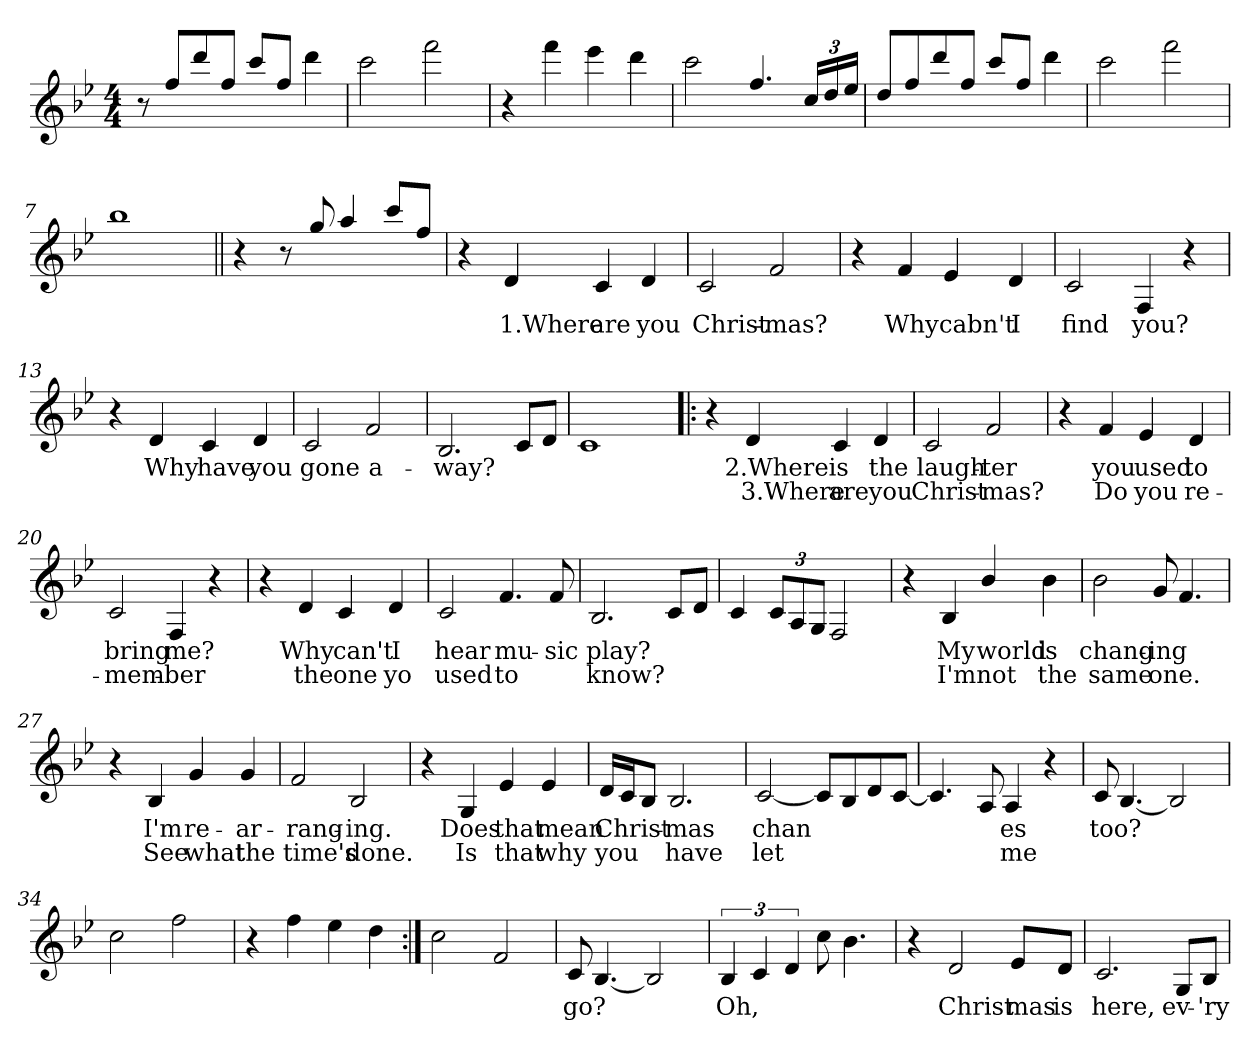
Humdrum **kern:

**kern	**text	**text
*part1	*part1	*part1
*staff1	*staff1	*staff1
*clefG2	*	*
*k[b-e-]	*	*
*B-:	*	*
*M4/4	*	*
=1	=1	=1
8r	.	.
8ff/L	.	.
8ddd/	.	.
8ff/J	.	.
8ccc/L	.	.
8ff/J	.	.
4ddd\	.	.
=2	=2	=2
2ccc\	.	.
2fff\	.	.
=3	=3	=3
4r	.	.
4fff\	.	.
4eee-\	.	.
4ddd\	.	.
=4	=4	=4
2ccc\	.	.
4.ff/	.	.
*Xbrackettup	*	*
24cc/LL	.	.
24dd/	.	.
24ee-/JJ	.	.
=5	=5	=5
8dd/L	.	.
8ff/	.	.
8ddd/	.	.
8ff/J	.	.
8ccc/L	.	.
8ff/J	.	.
4ddd\	.	.
=6	=6	=6
2ccc\	.	.
2fff\	.	.
!!LO:LB:g=z
=7	=7	=7
1bb-	.	.
=8||	=8||	=8||
4r	.	.
8r	.	.
8gg/	.	.
4aa/	.	.
8ccc/L	.	.
8ff/J	.	.
=9	=9	=9
4r	.	.
4d/	1.Where	.
4c/	are	.
4d/	you	.
=10	=10	=10
2c/	Christ-	.
2f/	-mas?	.
=11	=11	=11
4r	.	.
4f/	Why	.
4e-/	cabn't	.
4d/	I	.
!!LO:LB:g=z
=12	=12	=12
2c/	find	.
4F/	you?	.
4r	.	.
=13	=13	=13
4r	.	.
4d/	Why	.
4c/	have	.
4d/	you	.
=14	=14	=14
2c/	gone	.
2f/	a-	.
=15	=15	=15
2.B-/	-way?	.
8c/L	.	.
8d/J	.	.
=16	=16	=16
1c	.	.
=17!|:	=17!|:	=17!|:
4r	.	.
4d/	2.Where	3.Where
4c/	is	are
4d/	the	you
!!LO:LB:g=z
=18	=18	=18
2c/	laugh-	Christ-
2f/	-ter	-mas?
=19	=19	=19
4r	.	.
4f/	you	Do
4e-/	used	you
4d/	to	re-
=20	=20	=20
2c/	bring	-mem-
4F/	me?	-ber
4r	.	.
=21	=21	=21
4r	.	.
4d/	Why	the
4c/	can't	one
4d/	I	yo
=22	=22	=22
2c/	hear	used
4.f/	mu-	to
8f/	-sic	.
!!LO:LB:g=z
=23	=23	=23
2.B-/	play?	know?
8c/L	.	.
8d/J	.	.
=24	=24	=24
4c/	.	.
12c/L	.	.
12A/	.	.
12G/J	.	.
2F/	.	.
=25	=25	=25
4r	.	.
4B-/	My	I'm
4b-/	world	not
4b-\	is	the
=26	=26	=26
2b-\	chang-	same
8g/	-ing	one.
4.f/	.	.
=27	=27	=27
4r	.	.
4B-/	I'm	See
4g/	re-	what
4g/	-ar-	the
!!LO:LB:g=z
=28	=28	=28
2f/	-rang-	time's
2B-/	-ing.	done.
=29	=29	=29
4r	.	.
4G/	Does	Is
4e-/	that	that
4e-/	mean	why
=30	=30	=30
16d/LL	Christ-	you
16c/J	.	.
8B-/J	.	.
2.B-/	-mas	have
=31	=31	=31
[2c/	chan	let
8c/L]	.	.
8B-/	.	.
8d/	.	.
[8c/J	.	.
=32	=32	=32
4.c/]	.	.
8A/	.	.
4A/	es	me
4r	.	.
!!LO:LB:g=z
=33	=33	=33
8c/	too?	.
[4.B-/	.	.
2B-/]	.	.
=34	=34	=34
2cc\	.	.
2ff\	.	.
=35	=35	=35
4r	.	.
4ff\	.	.
4ee-\	.	.
4dd\	.	.
=36:|!	=36:|!	=36:|!
2cc\	.	.
2f/	.	.
=37	=37	=37
8c/	go?	.
[4.B-/	.	.
2B-/]	.	.
=38	=38	=38
*brackettup	*	*
6B-/	Oh,	.
6c/	.	.
6d/	.	.
8cc\	.	.
4.b-\	.	.
=39	=39	=39
4r	.	.
2d/	Christ	.
8e-/L	-mas	.
8d/J	is	.
!!LO:LB:g=z
=40	=40	=40
2.c/	here,	.
8G/L	ev-	.
8B-/J	-'ry-	.
=	=	=
*-	*-	*-
